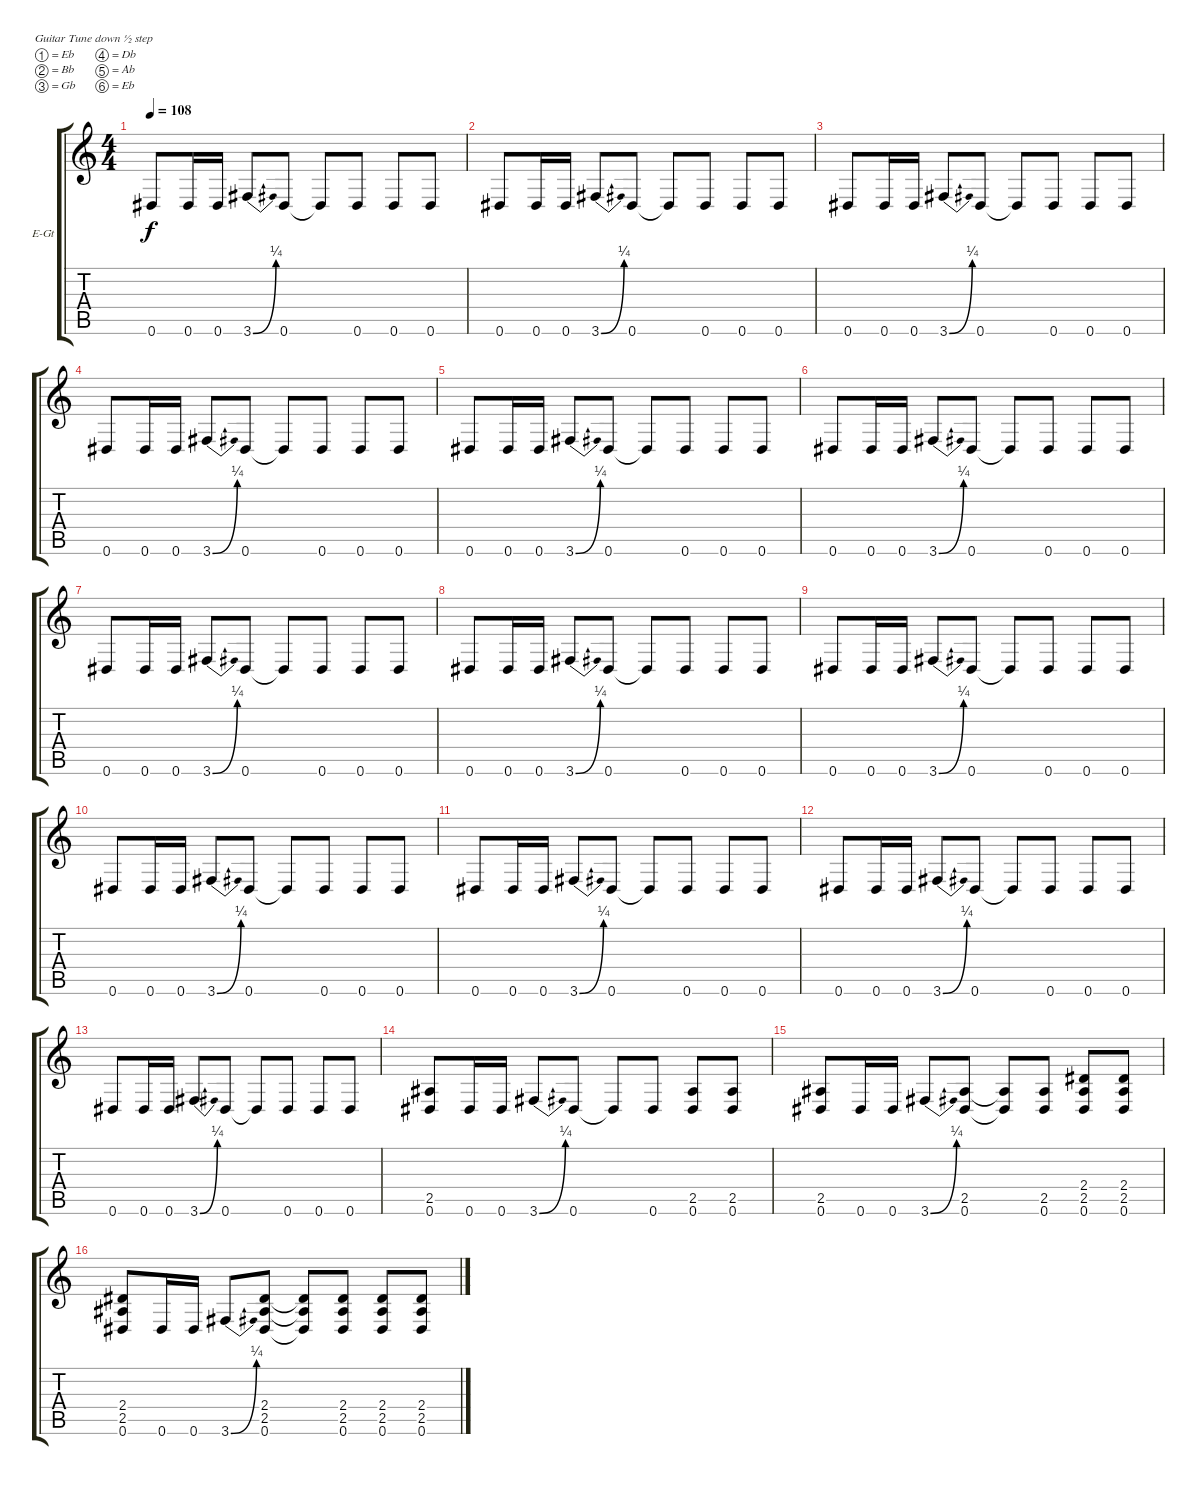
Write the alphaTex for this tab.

\bracketExtendMode groupsimilarinstruments
\firstSystemTrackNameOrientation horizontal
\otherSystemsTrackNameOrientation horizontal
\track ("Guitar (Larry Lee)" "E-Gt") {instrument overdrivenguitar}
\staff {score tabs}
\tuning (Eb4 Bb3 Gb3 Db3 Ab2 Eb2)
\ts (4 4)
\tempo 108
\clef g2
\ks c
0.6.8{dy f} 0.6.16 0.6.16 3.6{be (bend 0 0 60 1)}.8 0.6.8 0.6{t}.8 0.6.8 0.6.8 0.6.8 |
0.6.8 0.6.16 0.6.16 3.6{be (bend 0 0 60 1)}.8 0.6.8 0.6{t}.8 0.6.8 0.6.8 0.6.8 |
0.6.8 0.6.16 0.6.16 3.6{be (bend 0 0 60 1)}.8 0.6.8 0.6{t}.8 0.6.8 0.6.8 0.6.8 |
0.6.8 0.6.16 0.6.16 3.6{be (bend 0 0 60 1)}.8 0.6.8 0.6{t}.8 0.6.8 0.6.8 0.6.8 |
0.6.8 0.6.16 0.6.16 3.6{be (bend 0 0 60 1)}.8 0.6.8 0.6{t}.8 0.6.8 0.6.8 0.6.8 |
0.6.8 0.6.16 0.6.16 3.6{be (bend 0 0 60 1)}.8 0.6.8 0.6{t}.8 0.6.8 0.6.8 0.6.8 |
0.6.8 0.6.16 0.6.16 3.6{be (bend 0 0 60 1)}.8 0.6.8 0.6{t}.8 0.6.8 0.6.8 0.6.8 |
0.6.8 0.6.16 0.6.16 3.6{be (bend 0 0 60 1)}.8 0.6.8 0.6{t}.8 0.6.8 0.6.8 0.6.8 |
0.6.8 0.6.16 0.6.16 3.6{be (bend 0 0 60 1)}.8 0.6.8 0.6{t}.8 0.6.8 0.6.8 0.6.8 |
0.6.8 0.6.16 0.6.16 3.6{be (bend 0 0 60 1)}.8 0.6.8 0.6{t}.8 0.6.8 0.6.8 0.6.8 |
0.6.8 0.6.16 0.6.16 3.6{be (bend 0 0 60 1)}.8 0.6.8 0.6{t}.8 0.6.8 0.6.8 0.6.8 |
0.6.8 0.6.16 0.6.16 3.6{be (bend 0 0 60 1)}.8 0.6.8 0.6{t}.8 0.6.8 0.6.8 0.6.8 |
0.6.8 0.6.16 0.6.16 3.6{be (bend 0 0 60 1)}.8 0.6.8 0.6{t}.8 0.6.8 0.6.8 0.6.8 |
(2.5 0.6).8 0.6.16 0.6.16 3.6{be (bend 0 0 60 1)}.8 0.6.8 0.6{t}.8 0.6.8 (2.5 0.6).8 (2.5 0.6).8 |
(2.5 0.6).8 0.6.16 0.6.16 3.6{be (bend 0 0 60 1)}.8 (2.5 0.6).8 (2.5{t} 0.6{t}).8 (2.5 0.6).8 (2.4 2.5 0.6).8 (2.4 2.5 0.6).8 |
(2.4 2.5 0.6).8 0.6.16 0.6.16 3.6{be (bend 0 0 60 1)}.8 (2.4 2.5 0.6).8 (2.4{t} 2.5{t} 0.6{t}).8 (2.4 2.5 0.6).8 (2.4 2.5 0.6).8 (2.4 2.5 0.6).8
